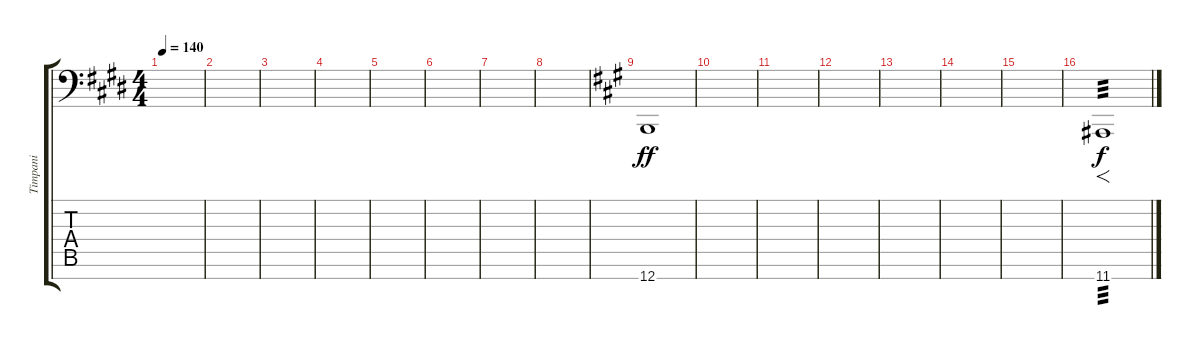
\track ("Timpani" "Timpani") {instrument timpani}
\staff {score tabs}
\tuning (E4 B3 G3 D3 A2 D2 B0) {hide}
\ts (4 4)
\tempo 140
\clef f4
\ks c#minor
|
|
|
|
|
|
|
|
\ks f#minor
12.7.1{dy ff} |
|
|
|
|
|
|
11.7.1{f tp 3 dy f}
